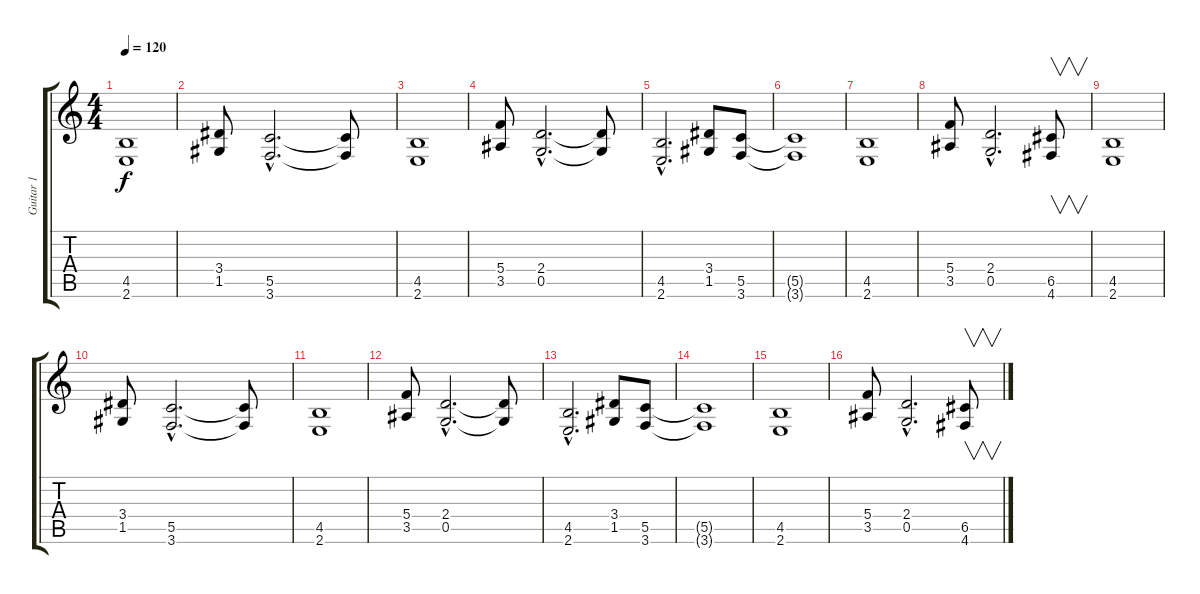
\track ("Guitar 1" "Guitar 1") {instrument distortionguitar}
\staff {score tabs}
\tuning (D4 A3 F3 C3 G2 D2) {hide}
\ts (4 4)
\tempo 120
\clef g2
\ks c
(4.5 2.6).1{dy f instrument distortionguitar} |
(3.4 1.5).8 (5.5{hac} 3.6{hac}).2{d} (5.5{t} 3.6{t}).8 |
(4.5 2.6).1 |
(5.4 3.5).8 (2.4{hac} 0.5{hac}).2{d} (2.4{t} 0.5{t}).8 |
(4.5{hac} 2.6{hac}).2{d} (3.4 1.5).8 (5.5 3.6).8 |
(5.5{t} 3.6{t}).1 |
(4.5 2.6).1 |
(5.4 3.5).8 (2.4{hac} 0.5{hac}).2{d} (6.5 4.6).8{v} |
(4.5 2.6).1 |
(3.4 1.5).8 (5.5{hac} 3.6{hac}).2{d} (5.5{t} 3.6{t}).8 |
(4.5 2.6).1 |
(5.4 3.5).8 (2.4{hac} 0.5{hac}).2{d} (2.4{t} 0.5{t}).8 |
(4.5{hac} 2.6{hac}).2{d} (3.4 1.5).8 (5.5 3.6).8 |
(5.5{t} 3.6{t}).1 |
(4.5 2.6).1 |
(5.4 3.5).8 (2.4{hac} 0.5{hac}).2{d} (6.5 4.6).8{v}
